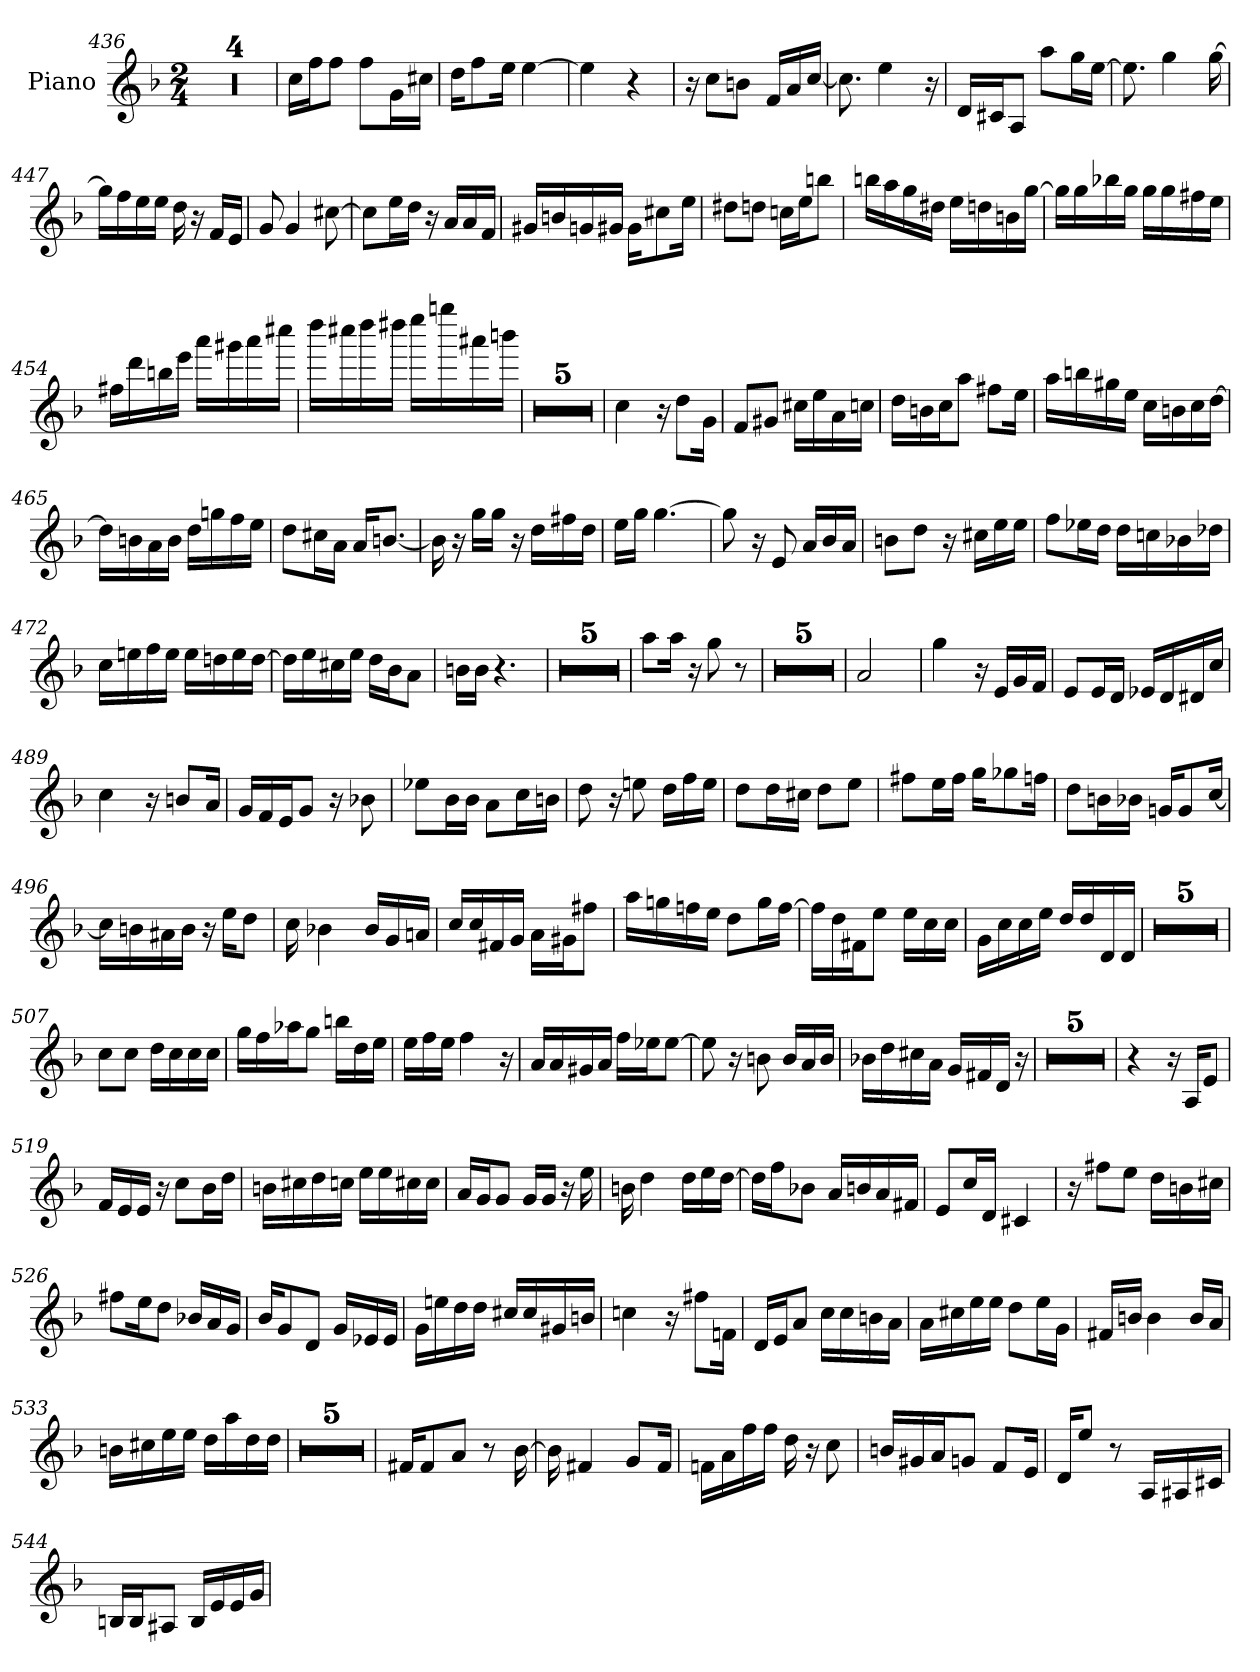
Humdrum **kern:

**kern
*part1
*staff1
*I"Piano
*I'Pno
*clefG2
*k[b-]
*F:
*M2/4
=436
2r
=437
2r
=438
2r
=439
2r
=440
!!LO:REH:place=s1:b:enc=none:fs=14:t=Melody 27
*MM60
16cc\LL
16ff\J
8ff\J
8ff\L
16g\L
16cc#X\JJ
=441
16dd\KL
8ff\
16ee\Jk
[4ee\
=442
4ee\]
4r
!!LO:LB:g=z
=443
16r
8cc\L
8bn\J
16f/LL
16a/
[16cc/JJ
=444
8.cc\]
4ee\
16r
=445
16d/LL
16c#X/J
8A/J
8aa\L
16gg\L
[16ee\JJ
=446
8.ee\]
4gg\
[16gg\
=447
16gg\LL]
16ff\
16ee\
16ee\JJ
16dd\
16r
16f/LL
16e/JJ
=448
8g/
4g/
[8cc#X\
!!LO:LB:g=z
=449
8cc#\L]
16ee\L
16dd\JJ
16r
16a/LL
16a/
16f/JJ
=450
16g#X/LL
16bn/
16gn/
16g#X/JJ
16g#\KL
8cc#X\
16ee\Jk
=451
8dd#X\L
8ddn\J
16ccn\LL
16ee\J
8bbn\J
=452
16bbn\LL
16aa\
16gg\
16dd#X\JJ
16ee\LL
16ddn\
16bn\
[16gg\JJ
=453
16gg\LL]
16gg\
16bb-X\
16gg\JJ
16gg\LL
16gg\
16ff#X\
16ee\JJ
!!LO:LB:g=z
=454
16ff#X\LL
16ddd\
16bbn\
16eee\JJ
16aaa\LL
16ggg#X\
16aaa\
16cccc#X\JJ
=455
16dddd\LL
16cccc#X\
16dddd\
16dddd#X\JJ
16eeee\LL
16ggggn\
16aaa#X\
16bbbn\JJ
=456
2r
=457
2r
=458
2r
=459
2r
=460
2r
!!LO:LB:g=z
=461
!!LO:REH:place=s1:b:enc=none:fs=14:t=Melody 28
*MM60
4cc\
16r
8dd\L
16g\Jk
=462
8f/L
8g#X/J
16cc#X\LL
16ee\
16a\
16ccn\JJ
=463
16dd\LL
16bn\
16cc\J
8aa\J
8ff#X\L
16ee\Jk
=464
16aa\LL
16bbn\
16gg#X\
16ee\JJ
16cc\LL
16bn\
16cc\
[16dd\JJ
=465
16dd\LL]
16bn\
16a\
16b\JJ
16dd\LL
16ggn\
16ff\
16ee\JJ
!!LO:LB:g=z
=466
8dd\L
16cc#X\L
16a\JJ
16a/KL
[8.bn/J
=467
16b\]
16r
16gg\LL
16gg\JJ
16r
16dd\LL
16ff#X\
16dd\JJ
=468
16ee\LL
16gg\JJ
[4.gg\
=469
8gg\]
16r
8e/
16a/LL
16b-/
16a/JJ
=470
8bn\L
8dd\J
16r
16cc#X\LL
16ee\
16ee\JJ
=471
8ff\L
16ee-X\L
16dd\JJ
16dd\LL
16ccn\
16b-X\
16dd-X\JJ
!!LO:LB:g=z
=472
16cc\LL
16een\
16ff\
16ee\JJ
16ee\LL
16ddn\
16ee\
[16dd\JJ
=473
16dd\LL]
16ee\
16cc#X\
16ee\JJ
16dd\LL
16b-\J
8a\J
=474
16bn\LL
16b\JJ
4.r
=475
2r
=476
2r
=477
2r
=478
2r
=479
2r
!!LO:LB:g=z
=480
!!LO:REH:place=s1:b:enc=none:fs=14:t=Melody 29
*MM60
8aa\L
16aa\Jk
16r
8gg\
8r
=481
2r
=482
2r
=483
2r
=484
2r
=485
2r
=486
!!LO:REH:place=s1:b:enc=none:fs=14:t=Melody 30
*MM60
2a/
=487
4gg\
16r
16e/LL
16g/
16f/JJ
=488
8e/L
16e/L
16d/JJ
16e-X/LL
16d/
16d#X/
16cc/JJ
!!LO:PB:g=z
=489
4cc\
16r
8bn/L
16a/Jk
=490
16g/LL
16f/
16e/J
8g/J
16r
8b-X\
=491
8ee-X\L
16b-\L
16b-\JJ
8a\L
16cc\L
16bn\JJ
=492
8dd\
16r
8een\
16dd\LL
16ff\
16ee\JJ
=493
8dd\L
16dd\L
16cc#X\JJ
8dd\L
8ee\J
=494
8ff#X\L
16ee\L
16ff#\JJ
16gg\KL
8gg-X\
16ffn\Jk
!!LO:LB:g=z
=495
8dd\L
16bn\L
16b-X\JJ
16gn/KL
8g/
[16cc/Jk
=496
16cc\LL]
16bn\
16a#X\
16b\JJ
16r
16ee\KL
8dd\J
=497
16cc\
4b-X\
16b-/LL
16g/
16an/JJ
=498
16cc/LL
16cc/
16f#X/
16g/JJ
16a\LL
16g#X\J
8ff#X\J
=499
16aa\LL
16ggn\
16ffn\
16ee\JJ
8dd\L
16gg\L
[16ff\JJ
!!LO:LB:g=z
=500
16ff\LL]
16dd\
16f#X\J
8ee\J
16ee\LL
16cc\
16cc\JJ
=501
16g\LL
16cc\
16cc\
16ee\JJ
16dd/LL
16dd/
16d/
16d/JJ
=502
2r
=503
2r
=504
2r
=505
2r
=506
2r
=507
!!LO:REH:place=s1:b:enc=none:fs=14:t=Melody 31
*MM60
8cc\L
8cc\J
16dd\LL
16cc\
16cc\
16cc\JJ
!!LO:LB:g=z
=508
16gg\LL
16ff\
16aa-X\J
8gg\J
16bbn\LL
16dd\
16ee\JJ
=509
16ee\LL
16ff\
16ee\JJ
4ff\
16r
=510
16a/LL
16a/
16g#X/
16a/JJ
16ff\LL
16ee-X\J
[8ee-\J
=511
8ee-\]
16r
8bn\
16b/LL
16a/
16b/JJ
=512
16b-X\LL
16dd\
16cc#X\
16a\JJ
16g/LL
16f#X/
16d/JJ
16r
=513
2r
!!LO:LB:g=z
=514
2r
=515
2r
=516
2r
=517
2r
=518
!!LO:REH:place=s1:b:enc=none:fs=14:t=Melody 32
*MM60
4r
16r
16A/KL
8e/J
=519
16f/LL
16e/
16e/JJ
16r
8cc\L
16b-\L
16dd\JJ
=520
16bn\LL
16cc#X\
16dd\
16ccn\JJ
16ee\LL
16ee\
16cc#X\
16cc#\JJ
!!LO:LB:g=z
=521
16a/LL
16g/J
8g/J
16g/LL
16g/JJ
16r
16ee\
=522
16bn\
4dd\
16dd\LL
16ee\
[16dd\JJ
=523
16dd\LL]
16ff\J
8b-X\J
16a/LL
16bn/
16a/
16f#X/JJ
=524
8e/L
16cc/L
16d/JJ
4c#X/
=525
16r
8ff#X\L
8ee\J
16dd\LL
16bn\
16cc#X\JJ
!!LO:LB:g=z
=526
8ff#X\L
16ee\K
8dd\J
16b-X/LL
16a/
16g/JJ
=527
16b-/KL
8g/
8d/J
16g/LL
16e-X/
16e-/JJ
=528
16g\LL
16een\
16dd\
16dd\JJ
16cc#X/LL
16cc#/
16g#X/
16bn/JJ
=529
4ccn\
16r
8ff#X\L
16fn\Jk
=530
16d/LL
16e/J
8a/J
16cc\LL
16cc\
16bn\
16a\JJ
!!LO:LB:g=z
=531
16a\LL
16cc#X\
16ee\
16ee\JJ
8dd\L
16ee\L
16g\JJ
=532
16f#X/LL
16bn/JJ
4b\
16b/LL
16a/JJ
=533
16bn\LL
16cc#X\
16ee\
16ee\JJ
16dd\LL
16aa\
16dd\
16dd\JJ
=534
2r
=535
2r
=536
2r
=537
2r
=538
2r
!!LO:LB:g=z
=539
!!LO:REH:place=s1:b:enc=none:fs=14:t=Melody 33
*MM60
16f#X/KL
8f#/
8a/J
8r
[16b-\
=540
16b-\]
4f#X/
8g/L
16f#/Jk
=541
16fn\LL
16a\
16ff\
16ff\JJ
16dd\
16r
8cc\
=542
16bn/LL
16g#X/
16a/J
8gn/J
8f/L
16e/Jk
=543
16d/KL
8ee/J
8r
16A/LL
16A#X/
16c#X/JJ
!!LO:LB:g=z
=544
16Bn/LL
16B/J
8A#X/J
16B/LL
16e/
16e/
16g/JJ
=
*-
